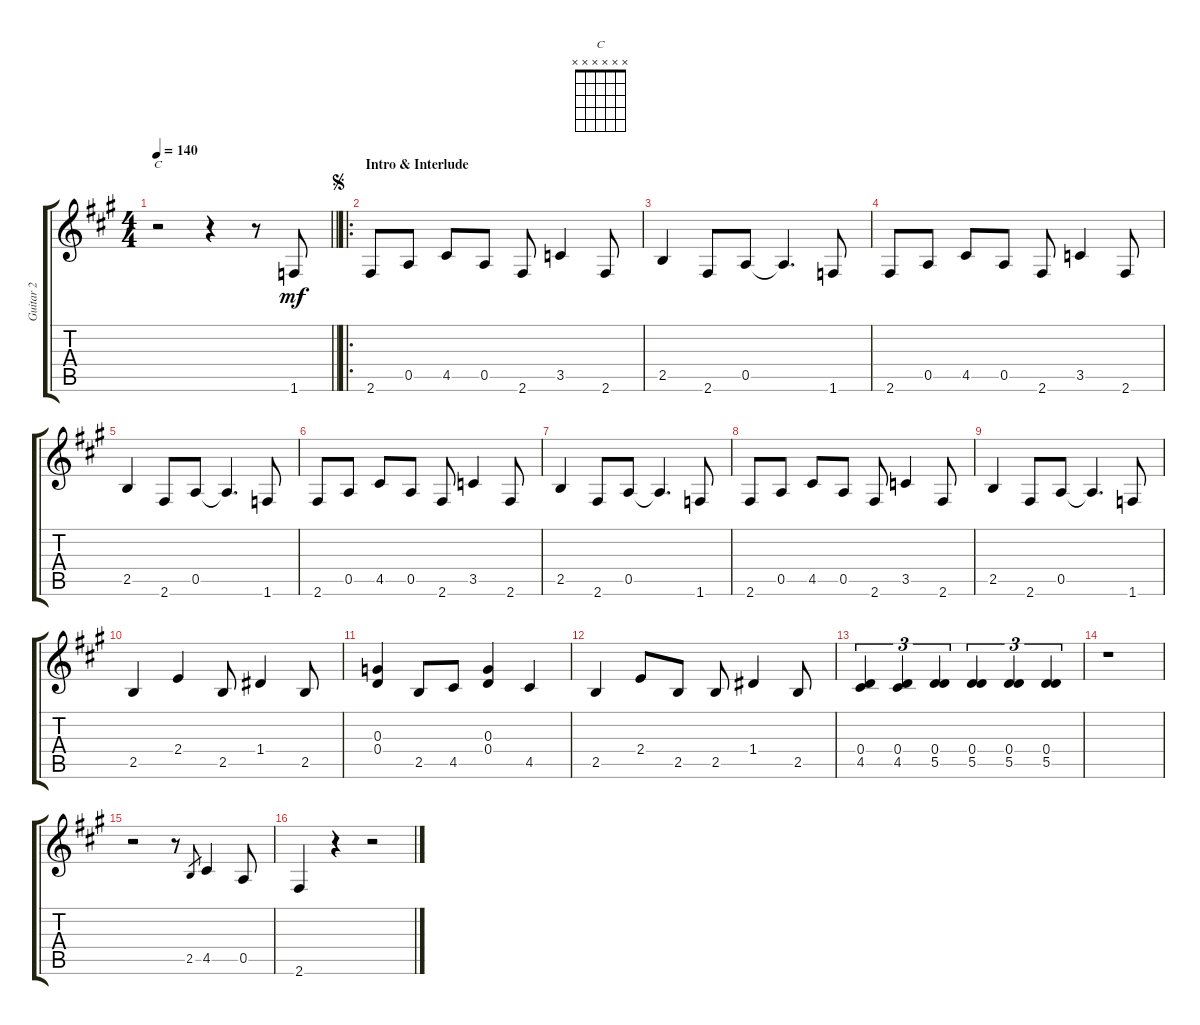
\track ("Guitar 2" "Guitar 2") {instrument electricguitarclean}
\staff {score tabs}
\tuning (E4 B3 G3 D3 A2 E2) {hide}
\chord ("C" x x x x x x)
\ts (4 4)
\tempo 140
\clef g2
\barLineRight lightlight
\ks a
r.2{ch "C" dy mf instrument electricguitarclean} r.4 r.8 1.6.8 |
\ro
\section ("" "Intro & Interlude")
\jump segno
2.6.8 0.5.8 4.5.8 0.5.8 2.6.8 3.5.4 2.6.8 |
2.5.4 2.6.8 0.5.8 0.5{t}.4{d} 1.6.8 |
2.6.8 0.5.8 4.5.8 0.5.8 2.6.8 3.5.4 2.6.8 |
2.5.4 2.6.8 0.5.8 0.5{t}.4{d} 1.6.8 |
2.6.8 0.5.8 4.5.8 0.5.8 2.6.8 3.5.4 2.6.8 |
2.5.4 2.6.8 0.5.8 0.5{t}.4{d} 1.6.8 |
2.6.8 0.5.8 4.5.8 0.5.8 2.6.8 3.5.4 2.6.8 |
2.5.4 2.6.8 0.5.8 0.5{t}.4{d} 1.6.8 |
2.5.4 2.4.4 2.5.8 1.4.4 2.5.8 |
(0.3 0.4).4 2.5.8 4.5.8 (0.3 0.4).4 4.5.4 |
2.5.4 2.4.8 2.5.8 2.5.8 1.4.4 2.5.8 |
(0.4 4.5).4{tu (3 2)} (0.4 4.5).4{tu (3 2)} (0.4 5.5).4{tu (3 2)} (0.4 5.5).4{tu (3 2)} (0.4 5.5).4{tu (3 2)} (0.4 5.5).4{tu (3 2)} |
r.1 |
r.2 r.8 2.5.8{gr} 4.5.4 0.5.8 |
2.6.4 r.4 r.2
